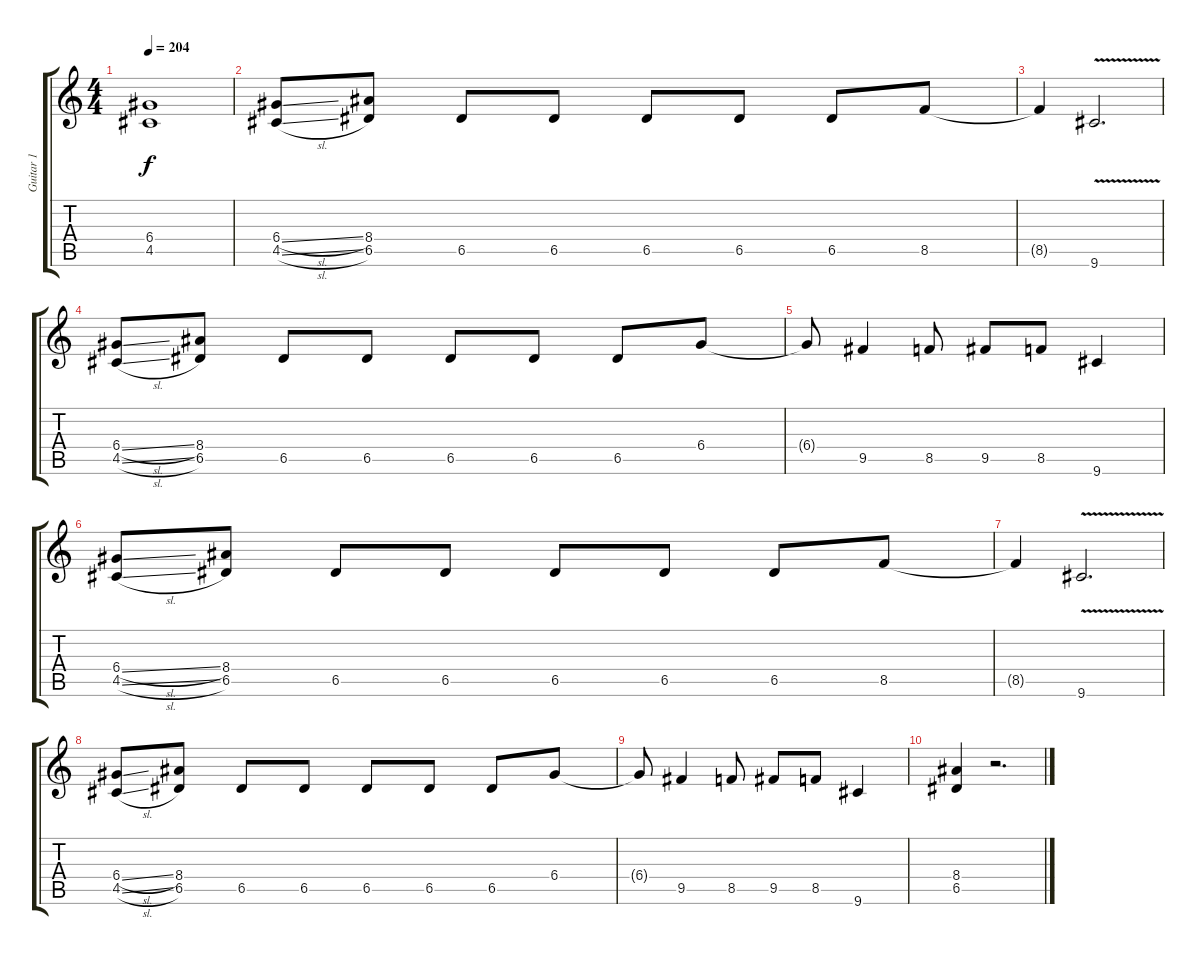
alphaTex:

\track ("Guitar 1" "Guitar 1") {instrument distortionguitar}
\staff {score tabs}
\tuning (E4 B3 G3 D3 A2 E2) {hide}
\ts (4 4)
\tempo 204
\clef g2
\ks c
(6.4 4.5).1{dy f} |
(6.4{sl} 4.5{sl}).8 (8.4 6.5).8 6.5.8 6.5.8 6.5.8 6.5.8 6.5.8 8.5.8 |
8.5{t}.4 9.6{v}.2{d} |
(6.4{sl} 4.5{sl}).8 (8.4 6.5).8 6.5.8 6.5.8 6.5.8 6.5.8 6.5.8 6.4.8 |
6.4{t}.8 9.5.4 8.5.8 9.5.8 8.5.8 9.6.4 |
(6.4{sl} 4.5{sl}).8 (8.4 6.5).8 6.5.8 6.5.8 6.5.8 6.5.8 6.5.8 8.5.8 |
8.5{t}.4 9.6{v}.2{d} |
(6.4{sl} 4.5{sl}).8 (8.4 6.5).8 6.5.8 6.5.8 6.5.8 6.5.8 6.5.8 6.4.8 |
6.4{t}.8 9.5.4 8.5.8 9.5.8 8.5.8 9.6.4 |
(8.4 6.5).4 r.2{d}
